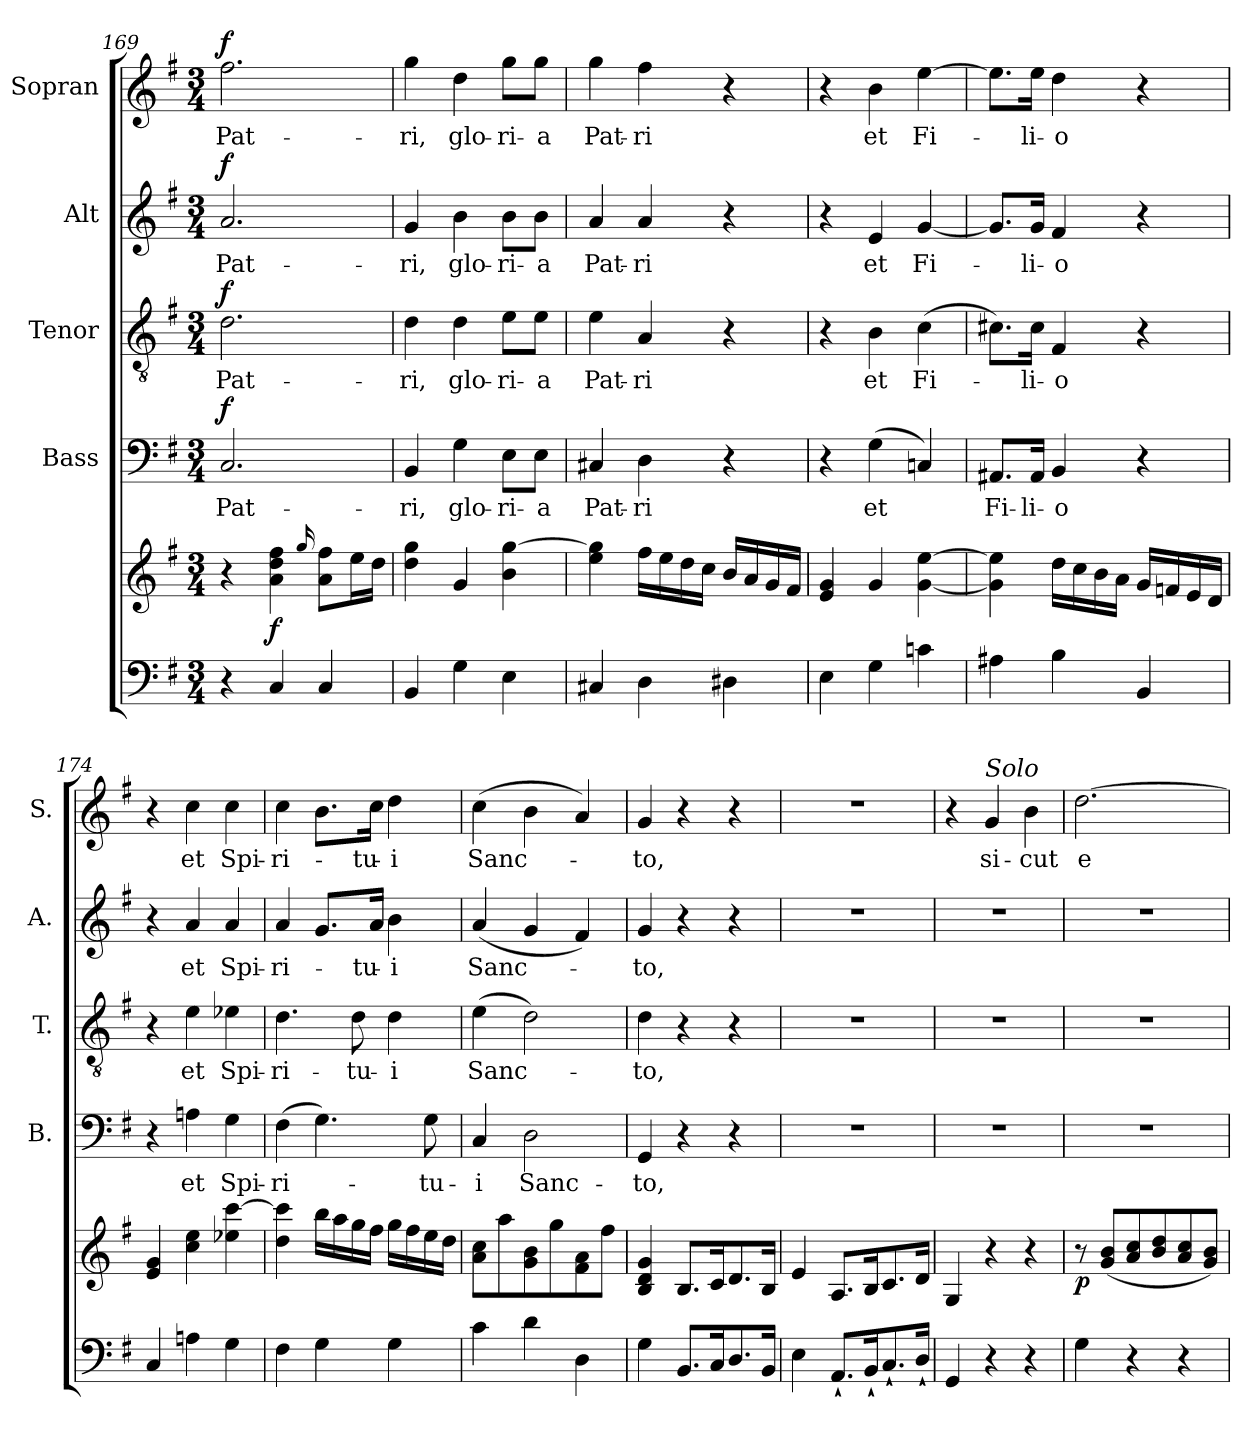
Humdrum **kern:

**kern	**kern	**dynam	**kern	**text	**dynam	**kern	**text	**dynam	**kern	**text	**dynam	**kern	**text	**dynam
*part5	*part5	*part5	*part4	*part4	*part4	*part3	*part3	*part3	*part2	*part2	*part2	*part1	*part1	*part1
*staff6	*staff5	*staff5/6	*staff4	*staff4	*staff4	*staff3	*staff3	*staff3	*staff2	*staff2	*staff2	*staff1	*staff1	*staff1
*	*	*	*I"Bass	*	*	*I"Tenor	*	*	*I"Alt	*	*	*I"Sopran	*	*
*	*	*	*I'B.	*	*	*I'T.	*	*	*I'A.	*	*	*I'S.	*	*
!!LO:LB:g=z
*clefF4	*clefG2	*	*clefF4	*	*	*clefGv2	*	*	*clefG2	*	*	*clefG2	*	*
*k[f#]	*k[f#]	*	*k[f#]	*	*	*k[f#]	*	*	*k[f#]	*	*	*k[f#]	*	*
*G:	*G:	*	*G:	*	*	*G:	*	*	*G:	*	*	*G:	*	*
*M3/4	*M3/4	*	*M3/4	*	*	*M3/4	*	*	*M3/4	*	*	*M3/4	*	*
=169	=169	=169	=169	=169	=169	=169	=169	=169	=169	=169	=169	=169	=169	=169
!	!	!	!	!LO:LY:b	!LO:DY:a	!	!LO:LY:b	!LO:DY:a	!	!LO:LY:b	!LO:DY:a	!	!LO:LY:b	!LO:DY:a
4r	4r	.	2.C/	Pat-	f	2.d\	Pat-	f	2.a/	Pat-	f	2.ff#\	Pat-	f
!	!	!LO:DY:b	!	!	!	!	!	!	!	!	!	!	!	!
4C/	4a\ 4dd\ 4ff#\	f	.	.	.	.	.	.	.	.	.	.	.	.
.	16qqgg/	.	.	.	.	.	.	.	.	.	.	.	.	.
4C/	8a\ 8ff#\L	.	.	.	.	.	.	.	.	.	.	.	.	.
.	16ee\L	.	.	.	.	.	.	.	.	.	.	.	.	.
.	16dd\JJ	.	.	.	.	.	.	.	.	.	.	.	.	.
=170	=170	=170	=170	=170	=170	=170	=170	=170	=170	=170	=170	=170	=170	=170
!	!	!	!	!LO:LY:b	!	!	!LO:LY:b	!	!	!LO:LY:b	!	!	!LO:LY:b	!
4BB/	4dd\ 4gg\	.	4BB/	-ri,	.	4d\	-ri,	.	4g/	-ri,	.	4gg\	-ri,	.
!	!	!	!	!LO:LY:b	!	!	!LO:LY:b	!	!	!LO:LY:b	!	!	!LO:LY:b	!
4G\	4g/	.	4G\	glo-	.	4d\	glo-	.	4b\	glo-	.	4dd\	glo-	.
!	!	!	!	!LO:LY:b	!	!	!LO:LY:b	!	!	!LO:LY:b	!	!	!LO:LY:b	!
4E\	4b\ [4gg\	.	8E\L	-ri-	.	8e\L	-ri-	.	8b\L	-ri-	.	8gg\L	-ri-	.
!	!	!	!	!LO:LY:b	!	!	!LO:LY:b	!	!	!LO:LY:b	!	!	!LO:LY:b	!
.	.	.	8E\J	-a	.	8e\J	-a	.	8b\J	-a	.	8gg\J	-a	.
=171	=171	=171	=171	=171	=171	=171	=171	=171	=171	=171	=171	=171	=171	=171
!	!	!	!	!LO:LY:b	!	!	!LO:LY:b	!	!	!LO:LY:b	!	!	!LO:LY:b	!
4C#X/	4ee\ 4gg\]	.	4C#X/	Pat-	.	4e\	Pat-	.	4a/	Pat-	.	4gg\	Pat-	.
!	!	!	!	!LO:LY:b	!	!	!LO:LY:b	!	!	!LO:LY:b	!	!	!LO:LY:b	!
4D\	16ff#\LL	.	4D\	-ri	.	4A/	-ri	.	4a/	-ri	.	4ff#\	-ri	.
.	16ee\	.	.	.	.	.	.	.	.	.	.	.	.	.
.	16dd\	.	.	.	.	.	.	.	.	.	.	.	.	.
.	16cc\JJ	.	.	.	.	.	.	.	.	.	.	.	.	.
4D#X\	16b/LL	.	4r	.	.	4r	.	.	4r	.	.	4r	.	.
.	16a/	.	.	.	.	.	.	.	.	.	.	.	.	.
.	16g/	.	.	.	.	.	.	.	.	.	.	.	.	.
.	16f#/JJ	.	.	.	.	.	.	.	.	.	.	.	.	.
=172	=172	=172	=172	=172	=172	=172	=172	=172	=172	=172	=172	=172	=172	=172
4E\	4e/ 4g/	.	4r	.	.	4r	.	.	4r	.	.	4r	.	.
!	!	!	!	!LO:LY:b	!	!	!LO:LY:b	!	!	!LO:LY:b	!	!	!LO:LY:b	!
4G\	4g/	.	(>4G\	et	.	4B\	et	.	4e/	et	.	4b\	et	.
!	!	!	!	!	!	!	!LO:LY:b	!	!	!LO:LY:b	!	!	!LO:LY:b	!
4cn\	[4g\ [4ee\	.	4Cn/)	.	.	(>4c\	Fi-	.	[4g/	Fi-	.	[4ee\	Fi-	.
=173	=173	=173	=173	=173	=173	=173	=173	=173	=173	=173	=173	=173	=173	=173
!	!	!	!	!LO:LY:b	!	!	!	!	!	!	!	!	!	!
4A#X\	4g\] 4ee\]	.	8.AA#X/L	Fi-	.	8.c#X\L)	.	.	8.g/L]	.	.	8.ee\L]	.	.
!	!	!	!	!LO:LY:b	!	!	!LO:LY:b	!	!	!LO:LY:b	!	!	!LO:LY:b	!
.	.	.	16AA#/Jk	-li-	.	16c#\Jk	-li-	.	16g/Jk	-li-	.	16ee\Jk	-li-	.
!	!	!	!	!LO:LY:b	!	!	!LO:LY:b	!	!	!LO:LY:b	!	!	!LO:LY:b	!
4B\	16dd\LL	.	4BB/	-o	.	4F#/	-o	.	4f#/	-o	.	4dd\	-o	.
.	16cc\	.	.	.	.	.	.	.	.	.	.	.	.	.
.	16b\	.	.	.	.	.	.	.	.	.	.	.	.	.
.	16a\JJ	.	.	.	.	.	.	.	.	.	.	.	.	.
4BB/	16g/LL	.	4r	.	.	4r	.	.	4r	.	.	4r	.	.
.	16fn/	.	.	.	.	.	.	.	.	.	.	.	.	.
.	16e/	.	.	.	.	.	.	.	.	.	.	.	.	.
.	16d/JJ	.	.	.	.	.	.	.	.	.	.	.	.	.
!!LO:PB:g=z
=174	=174	=174	=174	=174	=174	=174	=174	=174	=174	=174	=174	=174	=174	=174
4C/	4e/ 4g/	.	4r	.	.	4r	.	.	4r	.	.	4r	.	.
!	!	!	!	!LO:LY:b	!	!	!LO:LY:b	!	!	!LO:LY:b	!	!	!LO:LY:b	!
4An\	4cc\ 4ee\	.	4An\	et	.	4e\	et	.	4a/	et	.	4cc\	et	.
!	!	!	!	!LO:LY:b	!	!	!LO:LY:b	!	!	!LO:LY:b	!	!	!LO:LY:b	!
4G\	4ee-X\ [4ccc\	.	4G\	Spi-	.	4e-X\	Spi-	.	4a/	Spi-	.	4cc\	Spi-	.
=175	=175	=175	=175	=175	=175	=175	=175	=175	=175	=175	=175	=175	=175	=175
!	!	!	!	!LO:LY:b	!	!	!LO:LY:b	!	!	!LO:LY:b	!	!	!LO:LY:b	!
4F#\	4dd\ 4ccc\]	.	(>4F#\	-ri-	.	4.d\	-ri-	.	4a/	-ri-	.	4cc\	-ri-	.
4G\	16bb\LL	.	4.G\)	.	.	.	.	.	8.g/L	.	.	8.b\L	.	.
.	16aa\	.	.	.	.	.	.	.	.	.	.	.	.	.
!	!	!	!	!	!	!	!LO:LY:b	!	!	!	!	!	!	!
.	16gg\	.	.	.	.	8d\	-tu-	.	.	.	.	.	.	.
!	!	!	!	!	!	!	!	!	!	!LO:LY:b	!	!	!LO:LY:b	!
.	16ff#\JJ	.	.	.	.	.	.	.	16a/Jk	-tu-	.	16cc\Jk	-tu-	.
!	!	!	!	!	!	!	!LO:LY:b	!	!	!LO:LY:b	!	!	!LO:LY:b	!
4G\	16gg\LL	.	.	.	.	4d\	-i	.	4b\	-i	.	4dd\	-i	.
.	16ff#\	.	.	.	.	.	.	.	.	.	.	.	.	.
!	!	!	!	!LO:LY:b	!	!	!	!	!	!	!	!	!	!
.	16ee\	.	8G\	-tu-	.	.	.	.	.	.	.	.	.	.
.	16dd\JJ	.	.	.	.	.	.	.	.	.	.	.	.	.
=176	=176	=176	=176	=176	=176	=176	=176	=176	=176	=176	=176	=176	=176	=176
!	!	!	!	!LO:LY:b	!	!	!LO:LY:b	!	!	!LO:LY:b	!	!	!LO:LY:b	!
4c\	8a\ 8cc\L	.	4C/	-i	.	(>4e\	Sanc-	.	(<4a/	Sanc-	.	(>4cc\	Sanc-	.
.	8aa\	.	.	.	.	.	.	.	.	.	.	.	.	.
!	!	!	!	!LO:LY:b	!	!	!	!	!	!	!	!	!	!
4d\	8g\ 8b\	.	2D\	Sanc-	.	2d\)	.	.	4g/	.	.	4b\	.	.
.	8gg\	.	.	.	.	.	.	.	.	.	.	.	.	.
4D\	8f#\ 8a\	.	.	.	.	.	.	.	4f#/)	.	.	4a/)	.	.
.	8ff#\J	.	.	.	.	.	.	.	.	.	.	.	.	.
=177	=177	=177	=177	=177	=177	=177	=177	=177	=177	=177	=177	=177	=177	=177
!	!	!	!	!LO:LY:b	!	!	!LO:LY:b	!	!	!LO:LY:b	!	!	!LO:LY:b	!
4G\	4B/ 4d/ 4g/	.	4GG/	-to,	.	4d\	-to,	.	4g/	-to,	.	4g/	-to,	.
8.BB/L	8.B/L	.	4r	.	.	4r	.	.	4r	.	.	4r	.	.
16C/k	16c/k	.	.	.	.	.	.	.	.	.	.	.	.	.
8.D/	8.d/	.	4r	.	.	4r	.	.	4r	.	.	4r	.	.
16BB/Jk	16B/Jk	.	.	.	.	.	.	.	.	.	.	.	.	.
=178	=178	=178	=178	=178	=178	=178	=178	=178	=178	=178	=178	=178	=178	=178
4E\	4e/	.	2.r	.	.	2.r	.	.	2.r	.	.	2.r	.	.
8.AA`</L	8.A/L	.	.	.	.	.	.	.	.	.	.	.	.	.
16BB`</k	16B/k	.	.	.	.	.	.	.	.	.	.	.	.	.
8.C`</	8.c/	.	.	.	.	.	.	.	.	.	.	.	.	.
16D`</Jk	16d/Jk	.	.	.	.	.	.	.	.	.	.	.	.	.
=179	=179	=179	=179	=179	=179	=179	=179	=179	=179	=179	=179	=179	=179	=179
4GG/	4G/	.	2.r	.	.	2.r	.	.	2.r	.	.	4r	.	.
!	!	!	!	!	!	!	!	!	!	!	!	!LO:TX:a:i:t=Solo	!	!
!	!	!	!	!	!	!	!	!	!	!	!	!	!LO:LY:b	!
4r	4r	.	.	.	.	.	.	.	.	.	.	4g/	si-	.
!	!	!	!	!	!	!	!	!	!	!	!	!	!LO:LY:b	!
4r	4r	.	.	.	.	.	.	.	.	.	.	4b\	-cut	.
!!LO:LB:g=z
=180	=180	=180	=180	=180	=180	=180	=180	=180	=180	=180	=180	=180	=180	=180
!	!	!LO:DY:b	!	!	!	!	!	!	!	!	!	!	!LO:LY:b	!
4G\	8r	p	2.r	.	.	2.r	.	.	2.r	.	.	[2.dd\	e-	.
.	(<8g/ 8b/L	.	.	.	.	.	.	.	.	.	.	.	.	.
4r	8a/ 8cc/	.	.	.	.	.	.	.	.	.	.	.	.	.
.	8b/ 8dd/	.	.	.	.	.	.	.	.	.	.	.	.	.
4r	8a/ 8cc/	.	.	.	.	.	.	.	.	.	.	.	.	.
.	8g/ 8b/J)	.	.	.	.	.	.	.	.	.	.	.	.	.
=	=	=	=	=	=	=	=	=	=	=	=	=	=	=
*-	*-	*-	*-	*-	*-	*-	*-	*-	*-	*-	*-	*-	*-	*-
